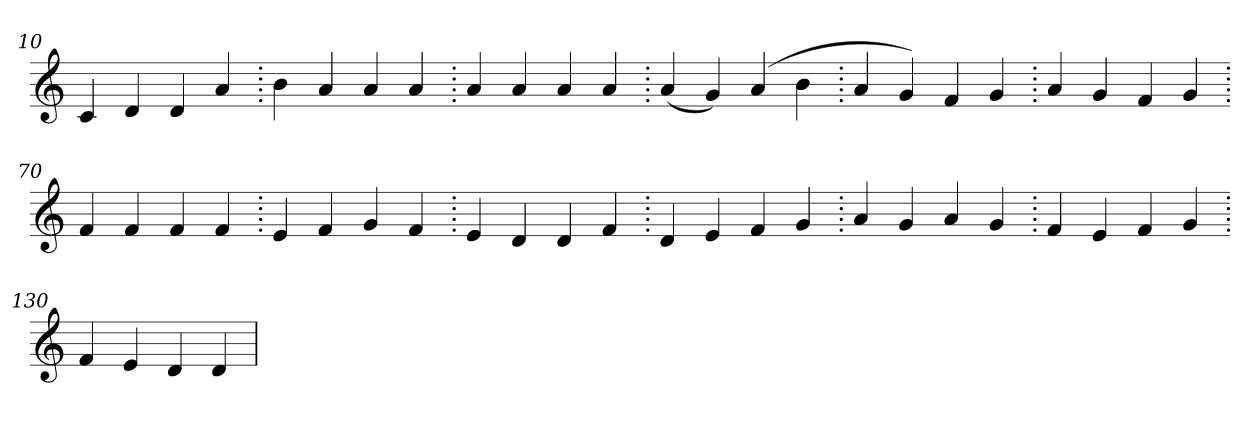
**kern
*part1
*staff1
*clefG2
=10.
4c
4d
4d
4a
=20.
4b
4a
4a
4a
=30.
4a
4a
4a
4a
=40.
(>4a
4g)
(>4a
4b
=50.
4a
4g)
4f
4g
=60.
4a
4g
4f
4g
=70.
4f
4f
4f
4f
=80.
4e
4f
4g
4f
=90.
4e
4d
4d
4f
=100.
4d
4e
4f
4g
=110.
4a
4g
4a
4g
=120.
4f
4e
4f
4g
=130.
4f
4e
4d
4d
=
*-
